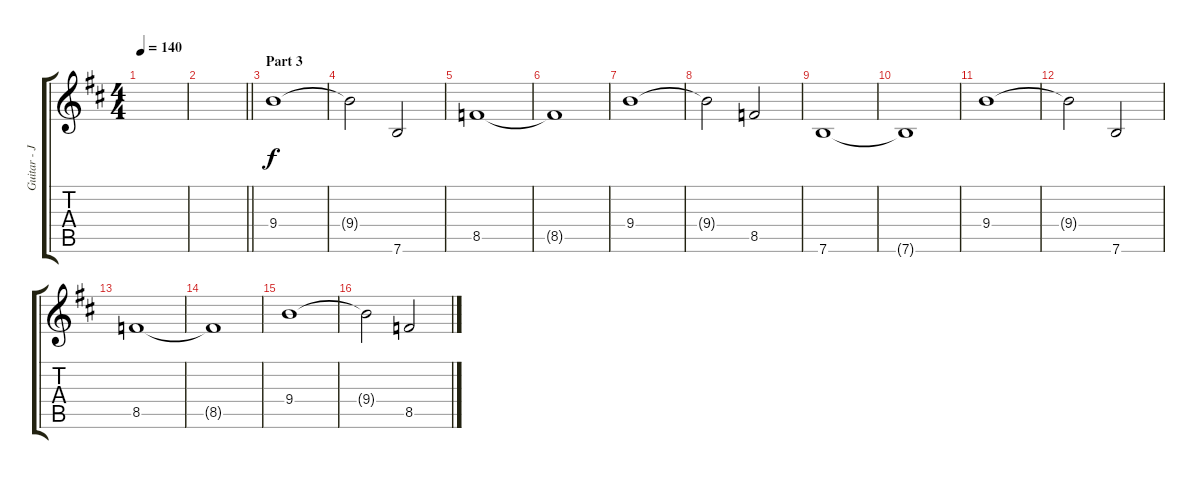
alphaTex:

\track ("Guitar - Jamie Cook" "Guitar - J") {instrument overdrivenguitar}
\staff {score tabs}
\tuning (E4 B3 G3 D3 A2 E2) {hide}
\ts (4 4)
\tempo 140
\clef g2
\ks d
|
\barLineRight lightlight
|
\section ("" "Part 3")
9.4.1{volume 7} |
9.4{t}.2 7.6.2 |
8.5.1 |
8.5{t}.1 |
9.4.1 |
9.4{t}.2 8.5.2 |
7.6.1 |
7.6{t}.1 |
9.4.1 |
9.4{t}.2 7.6.2 |
8.5.1 |
8.5{t}.1 |
9.4.1 |
9.4{t}.2 8.5.2
